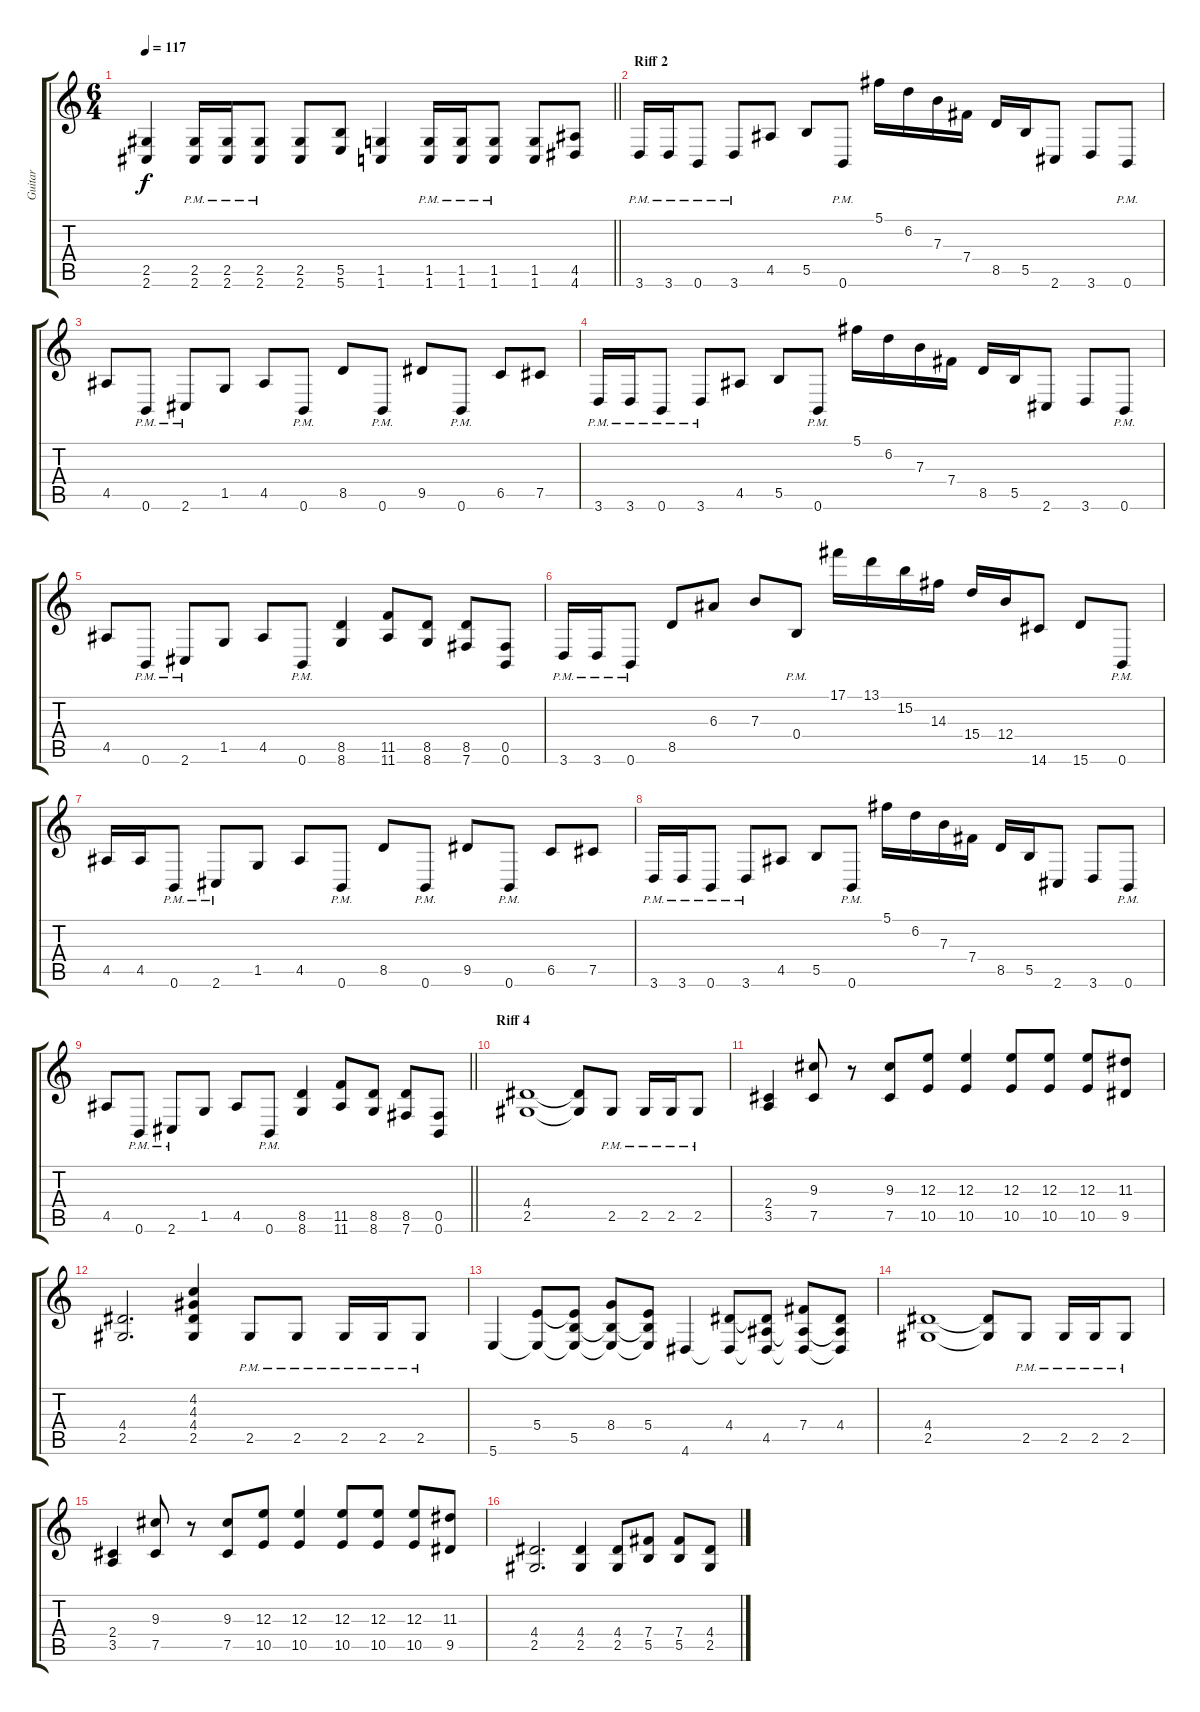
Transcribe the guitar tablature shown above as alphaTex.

\track ("Guitar" "Guitar") {instrument distortionguitar}
\staff {score tabs}
\tuning (Db4 Ab3 E3 B2 Gb2 B1) {hide}
\ts (6 4)
\tempo 117
\clef g2
\barLineRight lightlight
\ks c
(2.5 2.6).4{dy f} (2.5{pm} 2.6{pm}).16 (2.5{pm} 2.6{pm}).16 (2.5{pm} 2.6{pm}).8 (2.5 2.6).8 (5.5 5.6).8 (1.5 1.6).4 (1.5{pm} 1.6{pm}).16 (1.5{pm} 1.6{pm}).16 (1.5{pm} 1.6{pm}).8 (1.5 1.6).8 (4.5 4.6).8 |
\section ("" "Riff 2")
3.6{pm}.16 3.6{pm}.16 0.6{pm}.8 3.6{pm}.8 4.5.8 5.5.8 0.6{pm}.8 5.1.16 6.2.16 7.3.16 7.4.16 8.5.16 5.5.16 2.6.8 3.6.8 0.6{pm}.8 |
4.5.8 0.6{pm}.8 2.6{pm}.8 1.5.8 4.5.8 0.6{pm}.8 8.5.8 0.6{pm}.8 9.5.8 0.6{pm}.8 6.5.8 7.5.8 |
3.6{pm}.16 3.6{pm}.16 0.6{pm}.8 3.6{pm}.8 4.5.8 5.5.8 0.6{pm}.8 5.1.16 6.2.16 7.3.16 7.4.16 8.5.16 5.5.16 2.6.8 3.6.8 0.6{pm}.8 |
4.5.8 0.6{pm}.8 2.6{pm}.8 1.5.8 4.5.8 0.6{pm}.8 (8.5 8.6).4 (11.5 11.6).8 (8.5 8.6).8 (8.5 7.6).8 (0.5 0.6).8 |
3.6{pm}.16 3.6{pm}.16 0.6{pm}.8 8.5.8 6.3.8 7.3.8 0.4{pm}.8 17.1.16 13.1.16 15.2.16 14.3.16 15.4.16 12.4.16 14.6.8 15.6.8 0.6{pm}.8 |
4.5.16 4.5.16 0.6{pm}.8 2.6{pm}.8 1.5.8 4.5.8 0.6{pm}.8 8.5.8 0.6{pm}.8 9.5.8 0.6{pm}.8 6.5.8 7.5.8 |
3.6{pm}.16 3.6{pm}.16 0.6{pm}.8 3.6{pm}.8 4.5.8 5.5.8 0.6{pm}.8 5.1.16 6.2.16 7.3.16 7.4.16 8.5.16 5.5.16 2.6.8 3.6.8 0.6{pm}.8 |
\barLineRight lightlight
4.5.8 0.6{pm}.8 2.6{pm}.8 1.5.8 4.5.8 0.6{pm}.8 (8.5 8.6).4 (11.5 11.6).8 (8.5 8.6).8 (8.5 7.6).8 (0.5 0.6).8 |
\section ("" "Riff 4")
(4.4 2.5).1 (4.4{t} 2.5{t}).8 2.5{pm}.8 2.5{pm}.16 2.5{pm}.16 2.5{pm}.8 |
(2.4 3.5).4 (9.3 7.5).8 r.8 (9.3 7.5).8 (12.3 10.5).8 (12.3 10.5).4 (12.3 10.5).8 (12.3 10.5).8 (12.3 10.5).8 (11.3 9.5).8 |
(4.4 2.5).2{d} (4.2 4.3 4.4 2.5).4 2.5{pm}.8 2.5{pm}.8 2.5{pm}.16 2.5{pm}.16 2.5{pm}.8 |
5.6.4 (5.4 5.6{t}).8 (5.4{t} 5.5 5.6{t}).8 (8.4 5.5{t} 5.6{t}).8 (5.4 5.5{t} 5.6{t}).8 4.6.4 (4.4 4.6{t}).8 (4.4{t} 4.5 4.6{t}).8 (7.4 4.5{t} 4.6{t}).8 (4.4 4.5{t} 4.6{t}).8 |
(4.4 2.5).1 (4.4{t} 2.5{t}).8 2.5{pm}.8 2.5{pm}.16 2.5{pm}.16 2.5{pm}.8 |
(2.4 3.5).4 (9.3 7.5).8 r.8 (9.3 7.5).8 (12.3 10.5).8 (12.3 10.5).4 (12.3 10.5).8 (12.3 10.5).8 (12.3 10.5).8 (11.3 9.5).8 |
(4.4 2.5).2{d} (4.4 2.5).4 (4.4 2.5).8 (7.4 5.5).8 (7.4 5.5).8 (4.4 2.5).8
